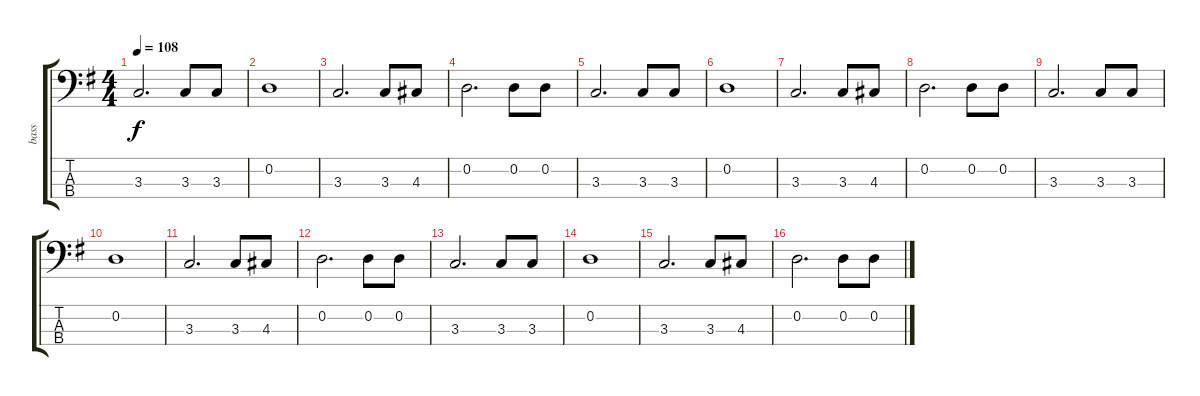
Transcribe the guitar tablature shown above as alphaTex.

\track ("bass" "bass") {instrument electricbassfinger}
\staff {score tabs}
\tuning (G2 D2 A1 E1) {hide}
\ts (4 4)
\tempo 108
\clef f4
\ks g
3.3.2{d dy f} 3.3.8 3.3.8 |
0.2.1 |
3.3.2{d} 3.3.8 4.3.8 |
0.2.2{d} 0.2.8 0.2.8 |
3.3.2{d} 3.3.8 3.3.8 |
0.2.1 |
3.3.2{d} 3.3.8 4.3.8 |
0.2.2{d} 0.2.8 0.2.8 |
3.3.2{d} 3.3.8 3.3.8 |
0.2.1 |
3.3.2{d} 3.3.8 4.3.8 |
0.2.2{d} 0.2.8 0.2.8 |
3.3.2{d} 3.3.8 3.3.8 |
0.2.1 |
3.3.2{d} 3.3.8 4.3.8 |
0.2.2{d} 0.2.8 0.2.8
